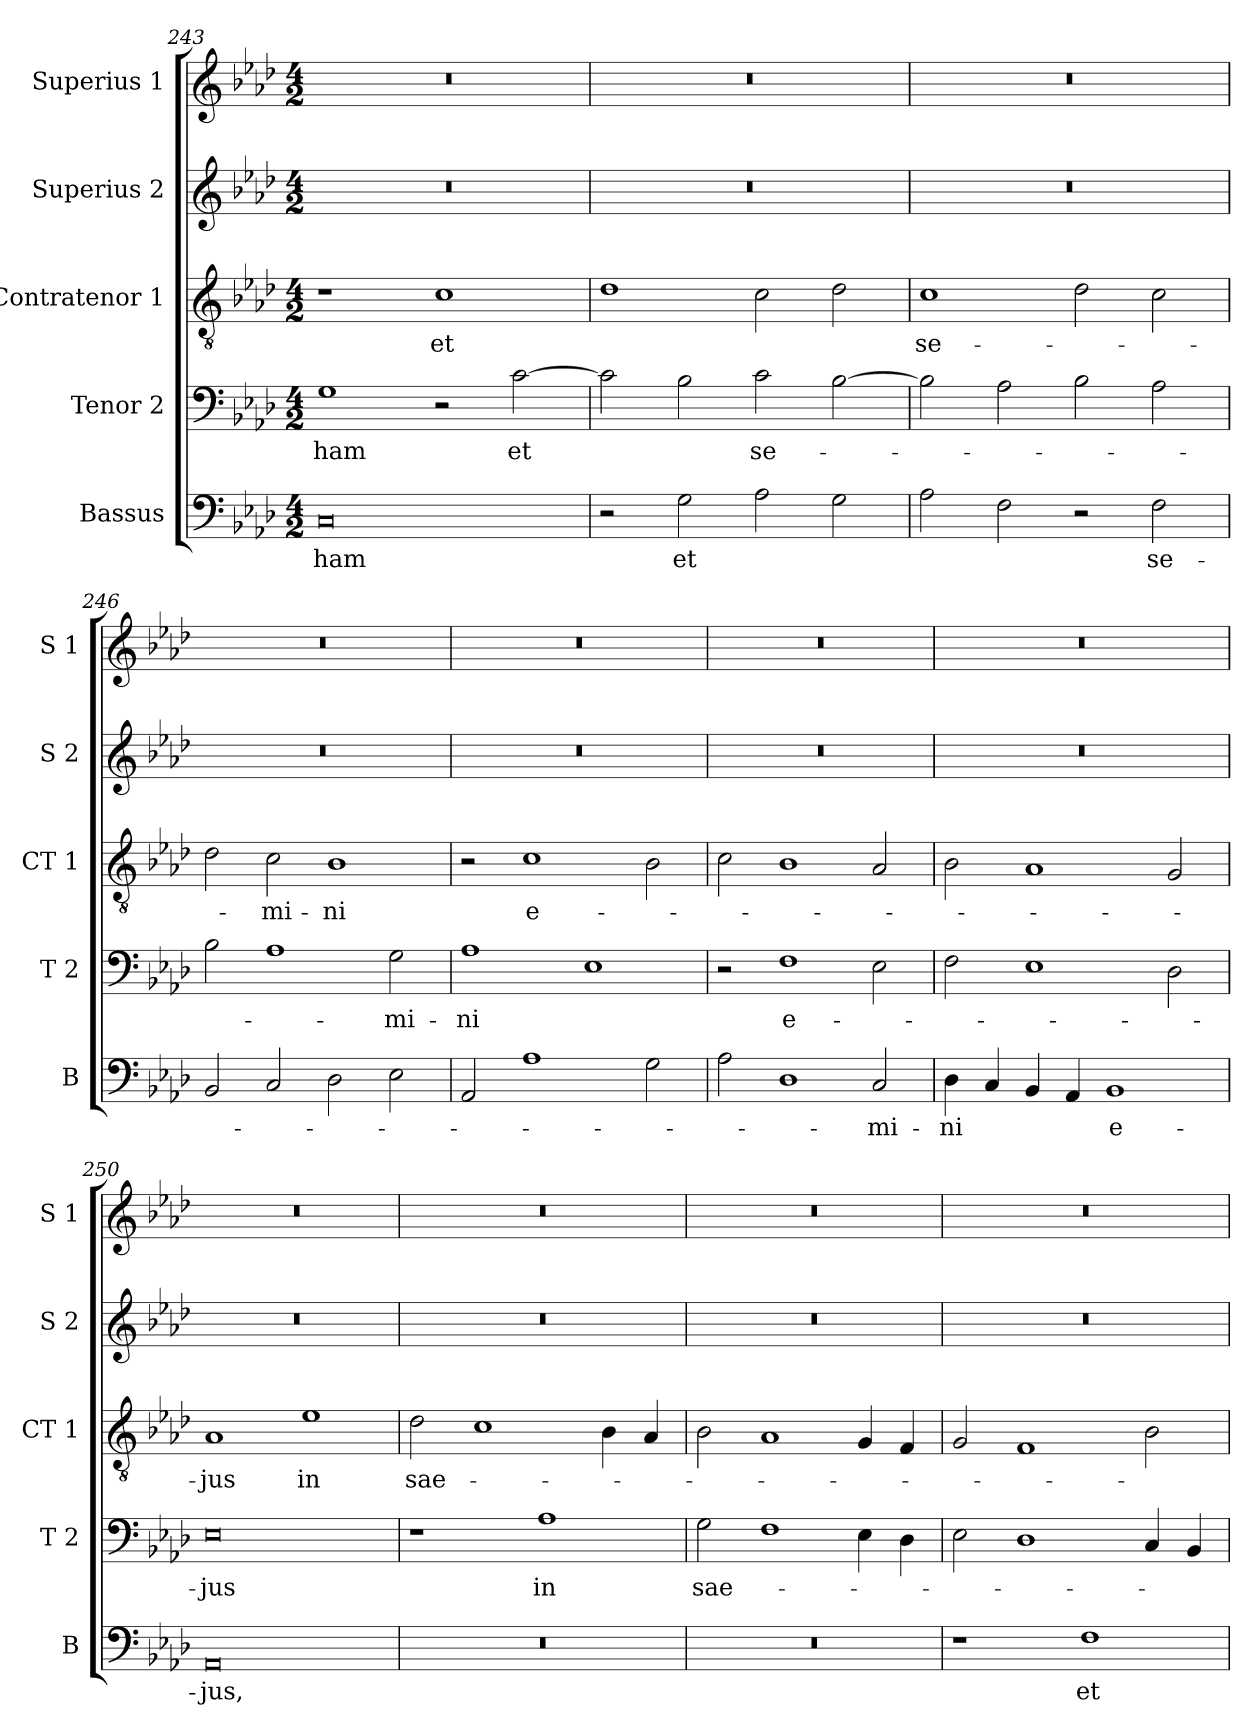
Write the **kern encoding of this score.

**kern	**text	**kern	**text	**kern	**text	**kern	**kern
*part5	*part5	*part4	*part4	*part3	*part3	*part2	*part1
*staff5	*staff5	*staff4	*staff4	*staff3	*staff3	*staff2	*staff1
*I"Bassus	*	*I"Tenor 2	*	*I"Contratenor 1	*	*I"Superius 2	*I"Superius  1
*I'B	*	*I'T 2	*	*I'CT 1	*	*I'S 2	*I'S 1
*clefF4	*	*clefF4	*	*clefGv2	*	*clefG2	*clefG2
*k[b-e-a-d-]	*	*k[b-e-a-d-]	*	*k[b-e-a-d-]	*	*k[b-e-a-d-]	*k[b-e-a-d-]
*A-:	*	*A-:	*	*A-:	*	*A-:	*A-:
*M4/2	*	*M4/2	*	*M4/2	*	*M4/2	*M4/2
=243	=243	=243	=243	=243	=243	=243	=243
!	!LO:LY:b	!	!LO:LY:b	!	!	!	!
0C	-ham	1G	-ham	1r	.	0r	0r
!	!	!	!	!	!LO:LY:b	!	!
.	.	2r	.	1c	et	.	.
!	!	!	!LO:LY:b	!	!	!	!
.	.	[2c\	et	.	.	.	.
=244	=244	=244	=244	=244	=244	=244	=244
2r	.	2c\]	.	1d-	.	0r	0r
!	!LO:LY:b	!	!	!	!	!	!
2G\	et	2B-\	.	.	.	.	.
!	!	!	!LO:LY:b	!	!	!	!
2A-\	.	2c\	se-	2c\	.	.	.
2G\	.	[2B-\	.	2d-\	.	.	.
!!LO:PB:g=z
=245	=245	=245	=245	=245	=245	=245	=245
!	!	!	!	!	!LO:LY:b	!	!
2A-\	.	2B-\]	.	1c	se-	0r	0r
2F\	.	2A-\	.	.	.	.	.
2r	.	2B-\	.	2d-\	.	.	.
!	!LO:LY:b	!	!	!	!	!	!
2F\	se-	2A-\	.	2c\	.	.	.
=246	=246	=246	=246	=246	=246	=246	=246
2BB-/	.	2B-\	.	2d-\	.	0r	0r
!	!	!	!	!	!LO:LY:b	!	!
2C/	.	1A-	.	2c\	-mi-	.	.
!	!	!	!	!	!LO:LY:b	!	!
2D-\	.	.	.	1B-	-ni	.	.
!	!	!	!LO:LY:b	!	!	!	!
2E-\	.	2G\	-mi-	.	.	.	.
=247	=247	=247	=247	=247	=247	=247	=247
!	!	!	!LO:LY:b	!	!	!	!
2AA-/	.	1A-	-ni	2r	.	0r	0r
!	!	!	!	!	!LO:LY:b	!	!
1A-	.	.	.	1c	e-	.	.
.	.	1E-	.	.	.	.	.
2G\	.	.	.	2B-\	.	.	.
=248	=248	=248	=248	=248	=248	=248	=248
2A-\	.	2r	.	2c\	.	0r	0r
!	!	!	!LO:LY:b	!	!	!	!
1D-	.	1F	e-	1B-	.	.	.
!	!LO:LY:b	!	!	!	!	!	!
2C/	-mi-	2E-\	.	2A-/	.	.	.
=249	=249	=249	=249	=249	=249	=249	=249
!	!LO:LY:b	!	!	!	!	!	!
4D-\	-ni	2F\	.	2B-\	.	0r	0r
4C/	.	.	.	.	.	.	.
4BB-/	.	1E-	.	1A-	.	.	.
4AA-/	.	.	.	.	.	.	.
!	!LO:LY:b	!	!	!	!	!	!
1BB-	e-	.	.	.	.	.	.
.	.	2D-\	.	2G/	.	.	.
!!LO:LB:g=z
=250	=250	=250	=250	=250	=250	=250	=250
!	!LO:LY:b	!	!LO:LY:b	!	!LO:LY:b	!	!
0AA-	-jus,	0E-	-jus	1A-	-jus	0r	0r
!	!	!	!	!	!LO:LY:b	!	!
.	.	.	.	1e-	in	.	.
=251	=251	=251	=251	=251	=251	=251	=251
!	!	!	!	!	!LO:LY:b	!	!
0r	.	1r	.	2d-\	sae-	0r	0r
.	.	.	.	1c	.	.	.
!	!	!	!LO:LY:b	!	!	!	!
.	.	1A-	in	.	.	.	.
.	.	.	.	4B-\	.	.	.
.	.	.	.	4A-/	.	.	.
=252	=252	=252	=252	=252	=252	=252	=252
!	!	!	!LO:LY:b	!	!	!	!
0r	.	2G\	sae-	2B-\	.	0r	0r
.	.	1F	.	1A-	.	.	.
.	.	4E-\	.	4G/	.	.	.
.	.	4D-\	.	4F/	.	.	.
=253	=253	=253	=253	=253	=253	=253	=253
1r	.	2E-\	.	2G/	.	0r	0r
.	.	1D-	.	1F	.	.	.
!	!LO:LY:b	!	!	!	!	!	!
1F	et	.	.	.	.	.	.
.	.	4C/	.	2B-\	.	.	.
.	.	4BB-/	.	.	.	.	.
=	=	=	=	=	=	=	=
*-	*-	*-	*-	*-	*-	*-	*-
